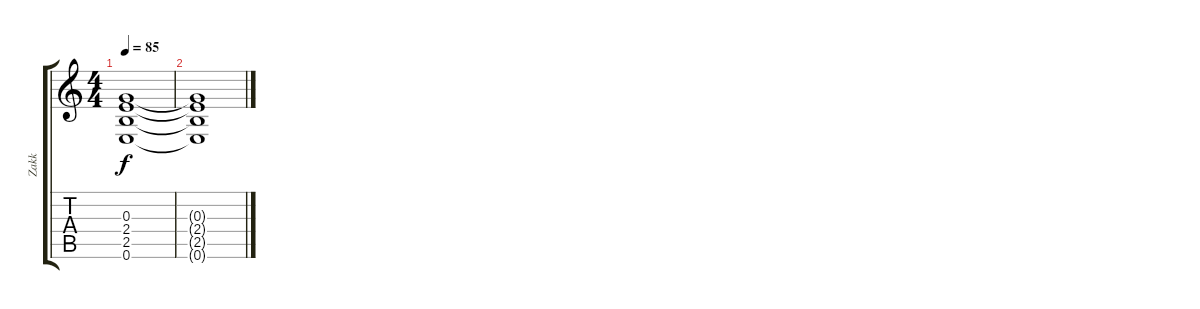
\track ("Zakk" "Zakk") {instrument acousticguitarnylon}
\staff {score tabs}
\tuning (E4 B3 G3 D3 A2 E2) {hide}
\ts (4 4)
\tempo 85
\clef g2
\ks c
(0.3 2.4 2.5 0.6).1{dy f} |
(0.3{t} 2.4{t} 2.5{t} 0.6{t}).1
